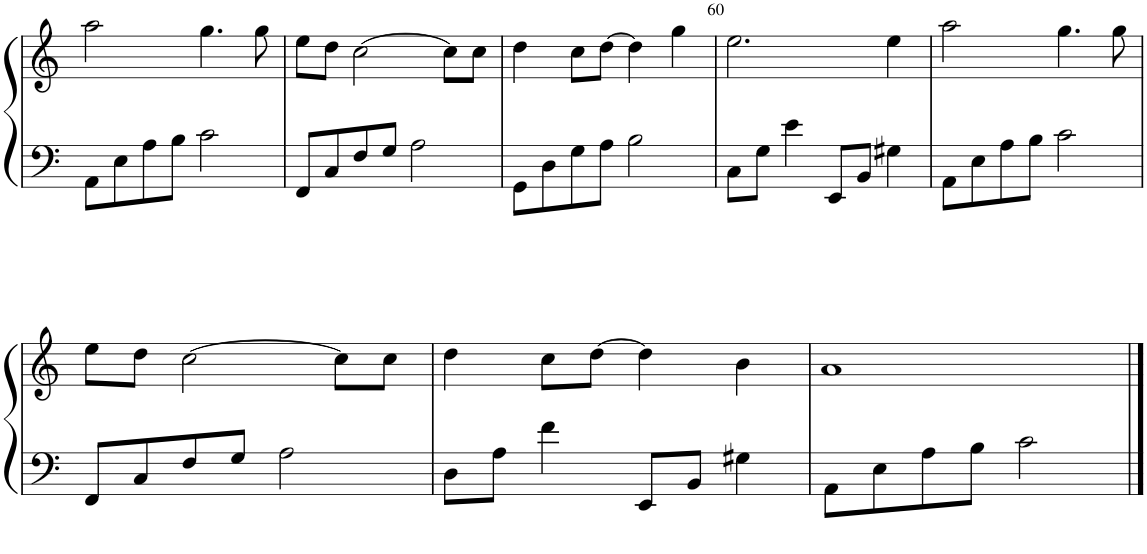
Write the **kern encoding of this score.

**kern	**kern
*part1	*part1
*staff2	*staff1
*I"Piano	*
*I'Pno.	*
!!LO:PB:g=z
*clefF4	*clefG2
*k[]	*k[]
*M4/4	*M4/4
=57	=57
8AA\L	2aa\
8E\	.
8A\	.
8B\J	.
2c\	4.gg\
.	8gg\
=58	=58
8FF/L	8ee\L
8C/	8dd\J
8F/	[2cc\
8G/J	.
2A\	.
.	8cc\L]
.	8cc\J
=59	=59
8GG\L	4dd\
8D\	.
8G\	8cc\L
8A\J	[8dd\J
2B\	4dd\]
.	4gg\
=60	=60
8C\L	2.ee\
8G\J	.
4e\	.
8EE/L	.
8BB/J	.
4G#X\	4ee\
=61	=61
8AA\L	2aa\
8E\	.
8A\	.
8B\J	.
2c\	4.gg\
.	8gg\
!!LO:LB:g=z
=62	=62
8FF/L	8ee\L
8C/	8dd\J
8F/	[2cc\
8G/J	.
2A\	.
.	8cc\L]
.	8cc\J
=63	=63
8D\L	4dd\
8A\J	.
4f\	8cc\L
.	[8dd\J
8EE/L	4dd\]
8BB/J	.
4G#X\	4b\
=64	=64
8AA\L	1a
8E\	.
8A\	.
8B\J	.
2c\	.
==	==
*-	*-
